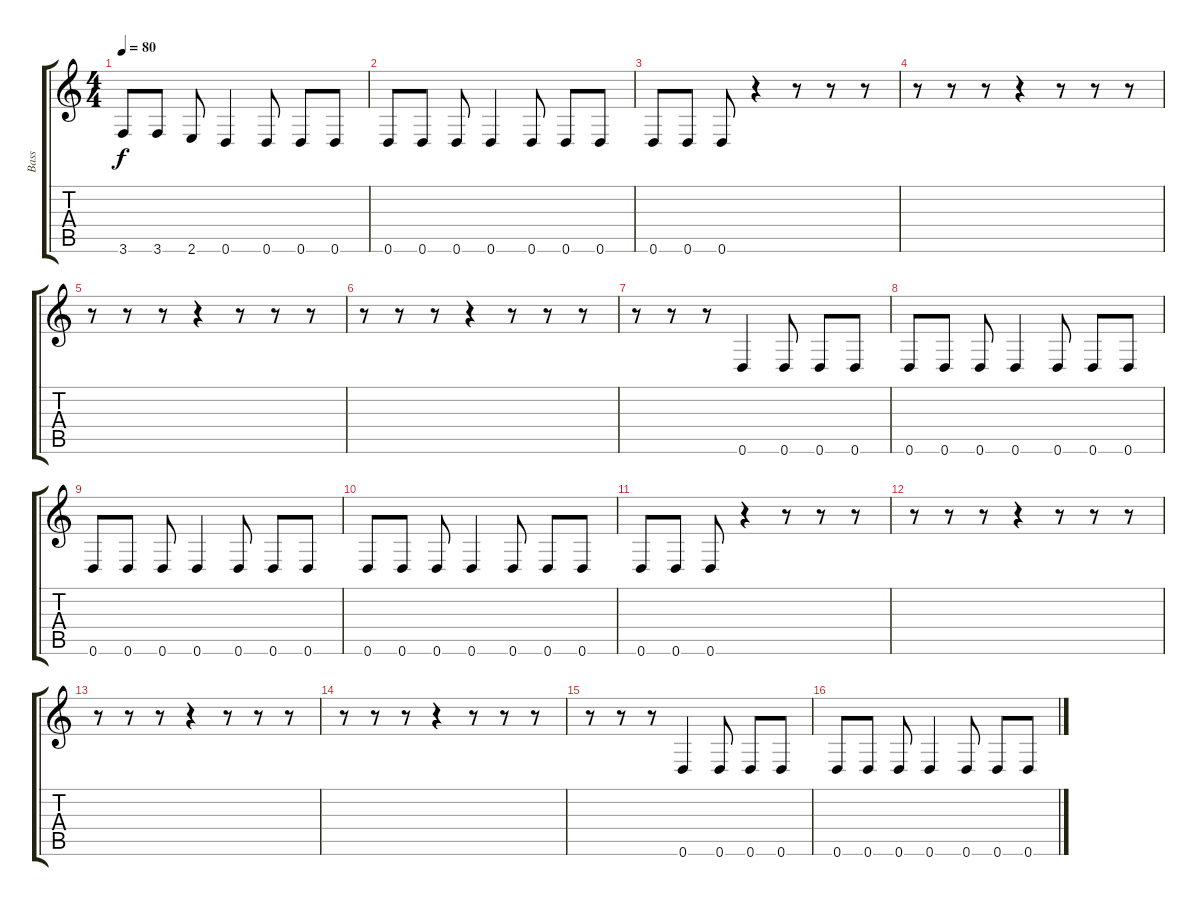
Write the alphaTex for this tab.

\track ("Bass" "Bass") {instrument electricbassfinger}
\staff {score tabs}
\tuning (D4 A3 F3 C3 G2 D2) {hide}
\ts (4 4)
\tempo 80
\clef g2
\ks c
3.6.8{dy f} 3.6.8 2.6.8 0.6.4 0.6.8 0.6.8 0.6.8 |
0.6.8 0.6.8 0.6.8 0.6.4 0.6.8 0.6.8 0.6.8 |
0.6.8 0.6.8 0.6.8 r.4 r.8 r.8 r.8 |
r.8 r.8 r.8 r.4 r.8 r.8 r.8 |
r.8 r.8 r.8 r.4 r.8 r.8 r.8 |
r.8 r.8 r.8 r.4 r.8 r.8 r.8 |
r.8 r.8 r.8 0.6.4 0.6.8 0.6.8 0.6.8 |
0.6.8 0.6.8 0.6.8 0.6.4 0.6.8 0.6.8 0.6.8 |
0.6.8 0.6.8 0.6.8 0.6.4 0.6.8 0.6.8 0.6.8 |
0.6.8 0.6.8 0.6.8 0.6.4 0.6.8 0.6.8 0.6.8 |
0.6.8 0.6.8 0.6.8 r.4 r.8 r.8 r.8 |
r.8 r.8 r.8 r.4 r.8 r.8 r.8 |
r.8 r.8 r.8 r.4 r.8 r.8 r.8 |
r.8 r.8 r.8 r.4 r.8 r.8 r.8 |
r.8 r.8 r.8 0.6.4 0.6.8 0.6.8 0.6.8 |
0.6.8 0.6.8 0.6.8 0.6.4 0.6.8 0.6.8 0.6.8
